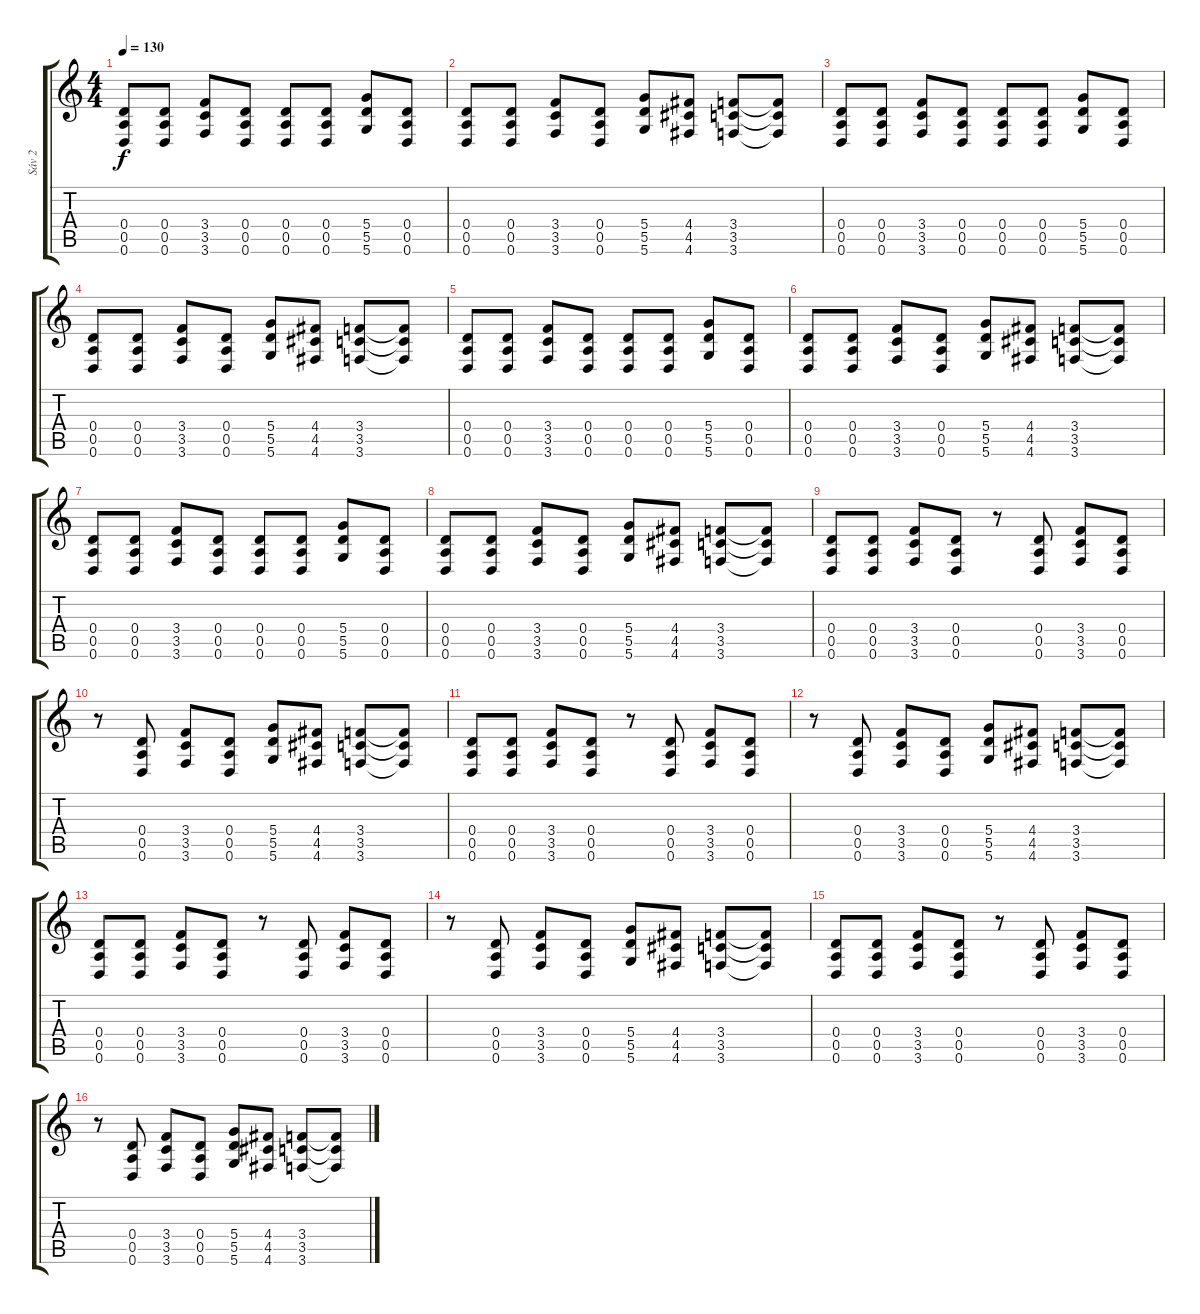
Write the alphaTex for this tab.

\track ("Sáv 2" "Sáv 2") {instrument distortionguitar}
\staff {score tabs}
\tuning (E4 B3 G3 D3 A2 D2) {hide}
\ts (4 4)
\tempo 130
\clef g2
\ks c
(0.4 0.5 0.6).8{dy f} (0.4 0.5 0.6).8 (3.4 3.5 3.6).8 (0.4 0.5 0.6).8 (0.4 0.5 0.6).8 (0.4 0.5 0.6).8 (5.4 5.5 5.6).8 (0.4 0.5 0.6).8 |
(0.4 0.5 0.6).8 (0.4 0.5 0.6).8 (3.4 3.5 3.6).8 (0.4 0.5 0.6).8 (5.4 5.5 5.6).8 (4.4 4.5 4.6).8 (3.4 3.5 3.6).8 (3.4{t} 3.5{t} 3.6{t}).8 |
(0.4 0.5 0.6).8 (0.4 0.5 0.6).8 (3.4 3.5 3.6).8 (0.4 0.5 0.6).8 (0.4 0.5 0.6).8 (0.4 0.5 0.6).8 (5.4 5.5 5.6).8 (0.4 0.5 0.6).8 |
(0.4 0.5 0.6).8 (0.4 0.5 0.6).8 (3.4 3.5 3.6).8 (0.4 0.5 0.6).8 (5.4 5.5 5.6).8 (4.4 4.5 4.6).8 (3.4 3.5 3.6).8 (3.4{t} 3.5{t} 3.6{t}).8 |
(0.4 0.5 0.6).8 (0.4 0.5 0.6).8 (3.4 3.5 3.6).8 (0.4 0.5 0.6).8 (0.4 0.5 0.6).8 (0.4 0.5 0.6).8 (5.4 5.5 5.6).8 (0.4 0.5 0.6).8 |
(0.4 0.5 0.6).8 (0.4 0.5 0.6).8 (3.4 3.5 3.6).8 (0.4 0.5 0.6).8 (5.4 5.5 5.6).8 (4.4 4.5 4.6).8 (3.4 3.5 3.6).8 (3.4{t} 3.5{t} 3.6{t}).8 |
(0.4 0.5 0.6).8 (0.4 0.5 0.6).8 (3.4 3.5 3.6).8 (0.4 0.5 0.6).8 (0.4 0.5 0.6).8 (0.4 0.5 0.6).8 (5.4 5.5 5.6).8 (0.4 0.5 0.6).8 |
(0.4 0.5 0.6).8 (0.4 0.5 0.6).8 (3.4 3.5 3.6).8 (0.4 0.5 0.6).8 (5.4 5.5 5.6).8 (4.4 4.5 4.6).8 (3.4 3.5 3.6).8 (3.4{t} 3.5{t} 3.6{t}).8 |
(0.4 0.5 0.6).8 (0.4 0.5 0.6).8 (3.4 3.5 3.6).8 (0.4 0.5 0.6).8 r.8 (0.4 0.5 0.6).8 (3.4 3.5 3.6).8 (0.4 0.5 0.6).8 |
r.8 (0.4 0.5 0.6).8 (3.4 3.5 3.6).8 (0.4 0.5 0.6).8 (5.4 5.5 5.6).8 (4.4 4.5 4.6).8 (3.4 3.5 3.6).8 (3.4{t} 3.5{t} 3.6{t}).8 |
(0.4 0.5 0.6).8 (0.4 0.5 0.6).8 (3.4 3.5 3.6).8 (0.4 0.5 0.6).8 r.8 (0.4 0.5 0.6).8 (3.4 3.5 3.6).8 (0.4 0.5 0.6).8 |
r.8 (0.4 0.5 0.6).8 (3.4 3.5 3.6).8 (0.4 0.5 0.6).8 (5.4 5.5 5.6).8 (4.4 4.5 4.6).8 (3.4 3.5 3.6).8 (3.4{t} 3.5{t} 3.6{t}).8 |
(0.4 0.5 0.6).8 (0.4 0.5 0.6).8 (3.4 3.5 3.6).8 (0.4 0.5 0.6).8 r.8 (0.4 0.5 0.6).8 (3.4 3.5 3.6).8 (0.4 0.5 0.6).8 |
r.8 (0.4 0.5 0.6).8 (3.4 3.5 3.6).8 (0.4 0.5 0.6).8 (5.4 5.5 5.6).8 (4.4 4.5 4.6).8 (3.4 3.5 3.6).8 (3.4{t} 3.5{t} 3.6{t}).8 |
(0.4 0.5 0.6).8 (0.4 0.5 0.6).8 (3.4 3.5 3.6).8 (0.4 0.5 0.6).8 r.8 (0.4 0.5 0.6).8 (3.4 3.5 3.6).8 (0.4 0.5 0.6).8 |
r.8 (0.4 0.5 0.6).8 (3.4 3.5 3.6).8 (0.4 0.5 0.6).8 (5.4 5.5 5.6).8 (4.4 4.5 4.6).8 (3.4 3.5 3.6).8 (3.4{t} 3.5{t} 3.6{t}).8
